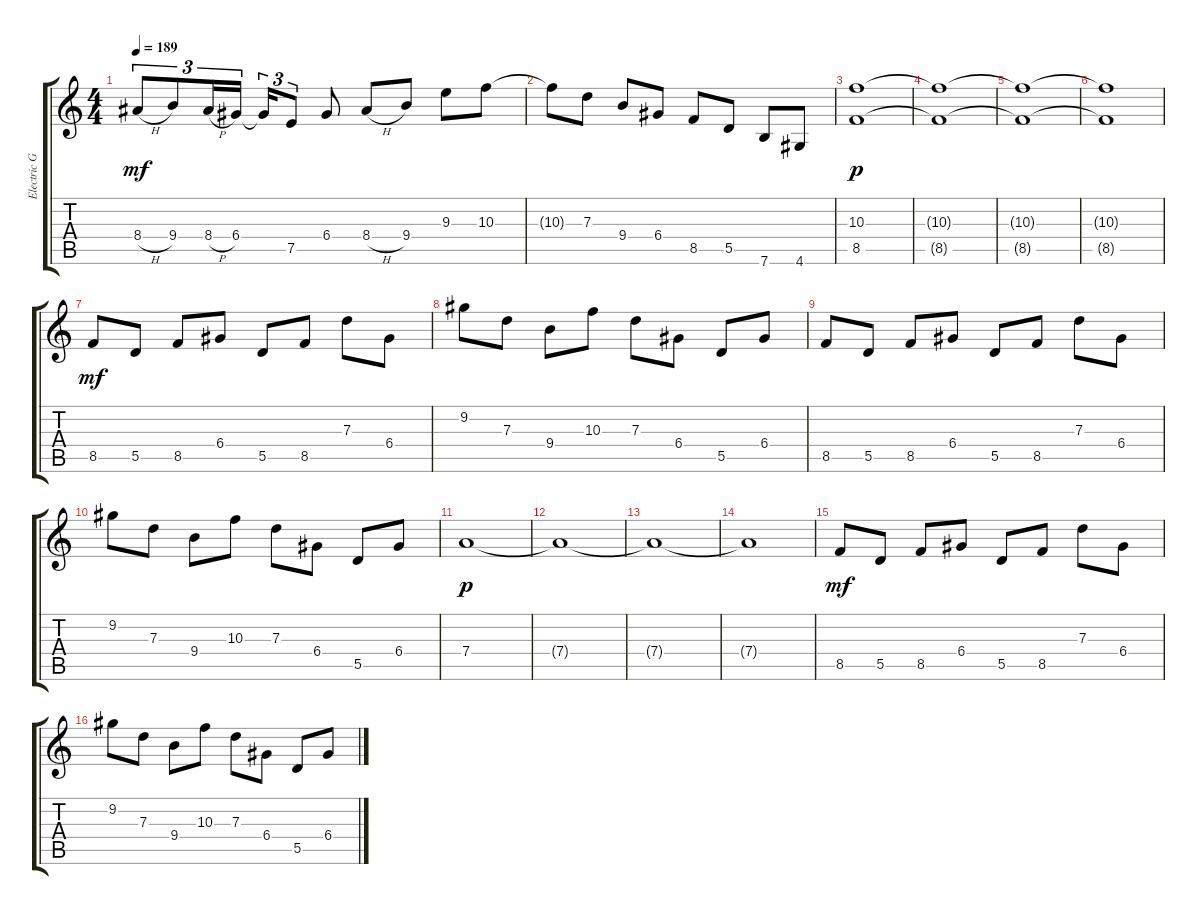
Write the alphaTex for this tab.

\track ("Electric Guitar Left" "Electric G") {instrument distortionguitar}
\staff {score tabs}
\tuning (E4 B3 G3 D3 A2 E2) {hide}
\ts (4 4)
\tempo 189
\clef g2
\ks c
8.4{h}.8{tu (3 2) dy mf} 9.4.8{tu (3 2)} 8.4{h}.16{tu (3 2)} 6.4.16{tu (3 2)} 6.4{t}.16{tu (3 2)} 7.5.8{tu (3 2)} 6.4.8 8.4{h}.8 9.4.8 9.3.8 10.3.8 |
10.3{t}.8 7.3.8 9.4.8 6.4.8 8.5.8 5.5.8 7.6.8 4.6.8 |
(10.3 8.5).1{dy p} |
(10.3{t} 8.5{t}).1 |
(10.3{t} 8.5{t}).1 |
(10.3{t} 8.5{t}).1 |
8.5.8{dy mf} 5.5.8 8.5.8 6.4.8 5.5.8 8.5.8 7.3.8 6.4.8 |
9.2.8 7.3.8 9.4.8 10.3.8 7.3.8 6.4.8 5.5.8 6.4.8 |
8.5.8 5.5.8 8.5.8 6.4.8 5.5.8 8.5.8 7.3.8 6.4.8 |
9.2.8 7.3.8 9.4.8 10.3.8 7.3.8 6.4.8 5.5.8 6.4.8 |
7.4.1{dy p} |
7.4{t}.1 |
7.4{t}.1 |
7.4{t}.1 |
8.5.8{dy mf} 5.5.8 8.5.8 6.4.8 5.5.8 8.5.8 7.3.8 6.4.8 |
9.2.8 7.3.8 9.4.8 10.3.8 7.3.8 6.4.8 5.5.8 6.4.8
